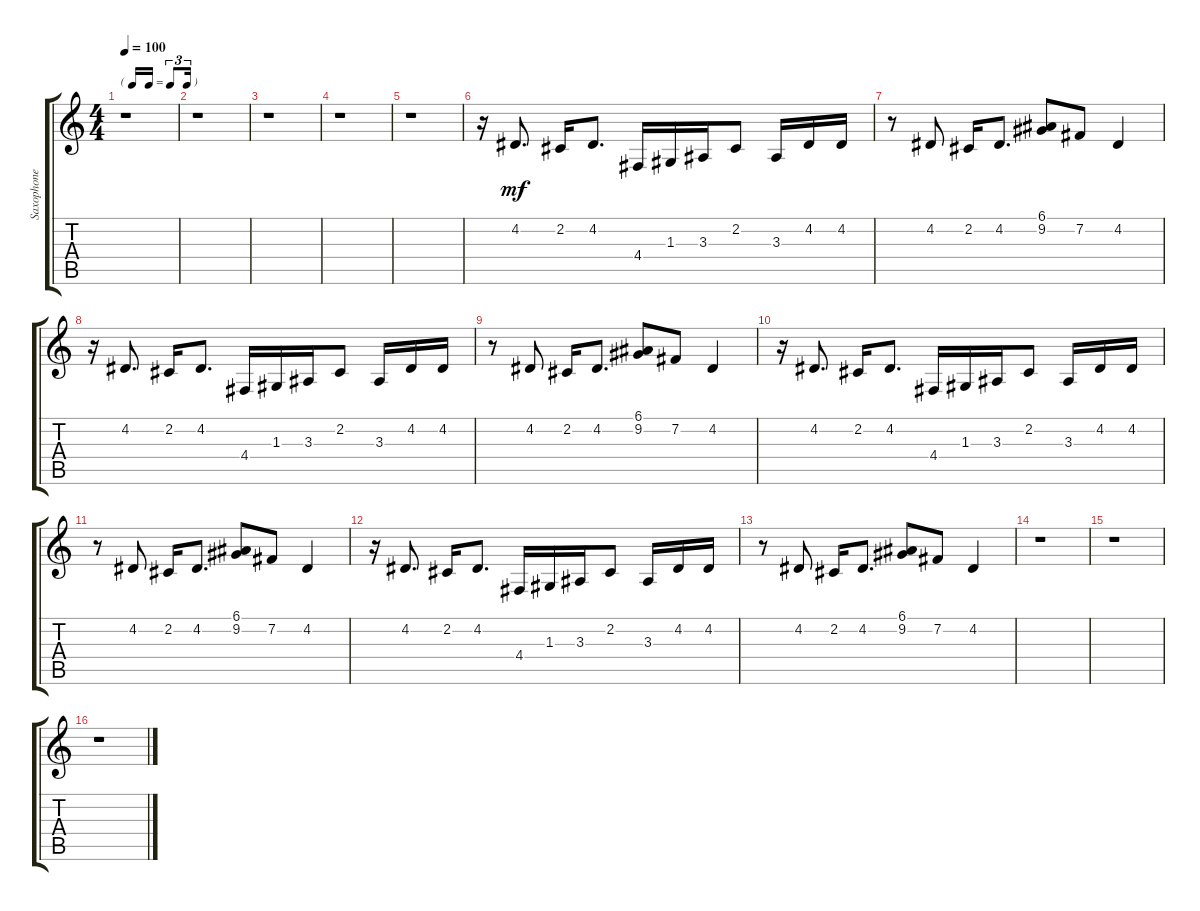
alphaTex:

\track ("Saxophone : Alto in Eb" "Saxophone ") {instrument altosax}
\staff {score tabs}
\tuning (E4 B3 G3 D3 A2 E2) {hide}
\ts (4 4)
\tf triplet16th
\tempo 100
\clef g2
\ks c
r.1{dy mf} |
r.1 |
r.1 |
r.1 |
r.1 |
r.16 4.2.8{d} 2.2.16 4.2.8{d} 4.4.16 1.3.16 3.3.16 2.2.8 3.3.16 4.2.16 4.2.16 |
r.8 4.2.8 2.2.16 4.2.8{d} (6.1 9.2).8 7.2.8 4.2.4 |
r.16 4.2.8{d} 2.2.16 4.2.8{d} 4.4.16 1.3.16 3.3.16 2.2.8 3.3.16 4.2.16 4.2.16 |
r.8 4.2.8 2.2.16 4.2.8{d} (6.1 9.2).8 7.2.8 4.2.4 |
r.16 4.2.8{d} 2.2.16 4.2.8{d} 4.4.16 1.3.16 3.3.16 2.2.8 3.3.16 4.2.16 4.2.16 |
r.8 4.2.8 2.2.16 4.2.8{d} (6.1 9.2).8 7.2.8 4.2.4 |
r.16 4.2.8{d} 2.2.16 4.2.8{d} 4.4.16 1.3.16 3.3.16 2.2.8 3.3.16 4.2.16 4.2.16 |
r.8 4.2.8 2.2.16 4.2.8{d} (6.1 9.2).8 7.2.8 4.2.4 |
r.1 |
r.1 |
r.1
